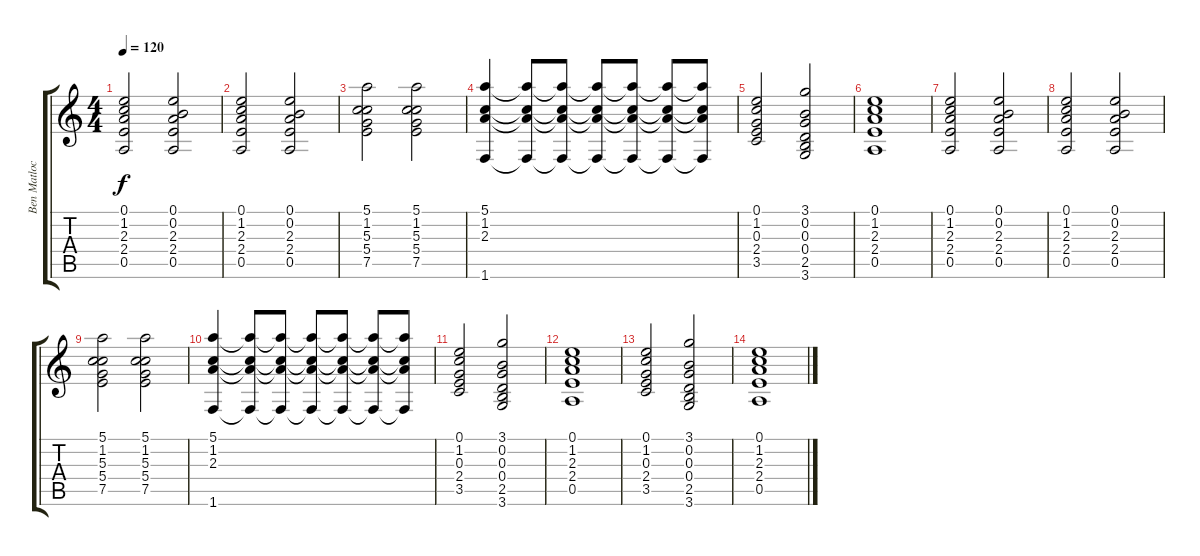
\track ("Ben Matlock" "Ben Matloc") {instrument overdrivenguitar}
\staff {score tabs}
\tuning (E4 B3 G3 D3 A2 E2) {hide}
\ts (4 4)
\tempo 120
\clef g2
\ks c
(0.1 1.2 2.3 2.4 0.5).2{dy f} (0.1 0.2 2.3 2.4 0.5).2 |
(0.1 1.2 2.3 2.4 0.5).2 (0.1 0.2 2.3 2.4 0.5).2 |
(5.1 1.2 5.3 5.4 7.5).2 (5.1 1.2 5.3 5.4 7.5).2 |
(5.1 1.2 2.3 1.6).4 (5.1{t} 1.2{t} 2.3{t} 1.6{t}).8 (5.1{t} 1.2{t} 2.3{t} 1.6{t}).8 (5.1{t} 1.2{t} 2.3{t} 1.6{t}).8 (5.1{t} 1.2{t} 2.3{t} 1.6{t}).8 (5.1{t} 1.2{t} 2.3{t} 1.6{t}).8 (5.1{t} 1.2{t} 2.3{t} 1.6{t}).8 |
(0.1 1.2 0.3 2.4 3.5).2 (3.1 0.2 0.3 0.4 2.5 3.6).2 |
(0.1 1.2 2.3 2.4 0.5).1 |
(0.1 1.2 2.3 2.4 0.5).2 (0.1 0.2 2.3 2.4 0.5).2 |
(0.1 1.2 2.3 2.4 0.5).2 (0.1 0.2 2.3 2.4 0.5).2 |
(5.1 1.2 5.3 5.4 7.5).2 (5.1 1.2 5.3 5.4 7.5).2 |
(5.1 1.2 2.3 1.6).4 (5.1{t} 1.2{t} 2.3{t} 1.6{t}).8 (5.1{t} 1.2{t} 2.3{t} 1.6{t}).8 (5.1{t} 1.2{t} 2.3{t} 1.6{t}).8 (5.1{t} 1.2{t} 2.3{t} 1.6{t}).8 (5.1{t} 1.2{t} 2.3{t} 1.6{t}).8 (5.1{t} 1.2{t} 2.3{t} 1.6{t}).8 |
(0.1 1.2 0.3 2.4 3.5).2 (3.1 0.2 0.3 0.4 2.5 3.6).2 |
(0.1 1.2 2.3 2.4 0.5).1 |
(0.1 1.2 0.3 2.4 3.5).2 (3.1 0.2 0.3 0.4 2.5 3.6).2 |
(0.1 1.2 2.3 2.4 0.5).1
